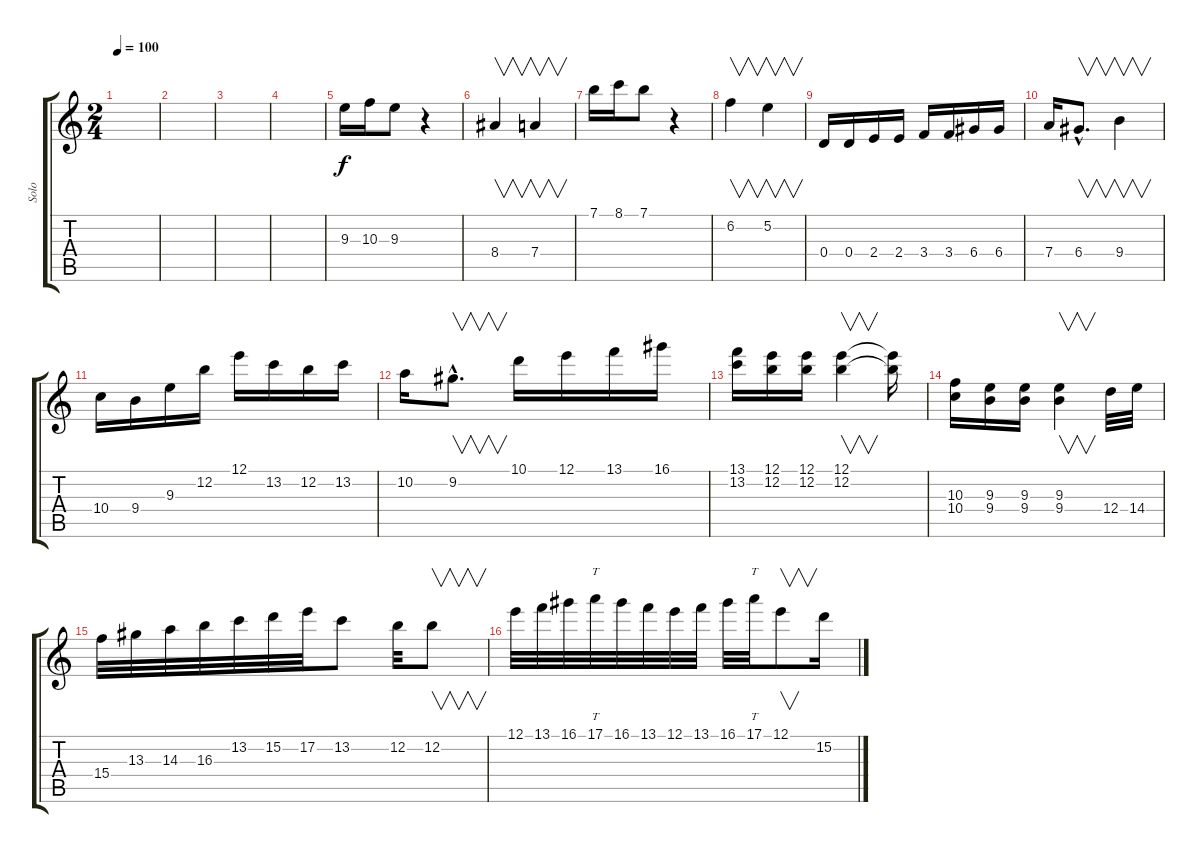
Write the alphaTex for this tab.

\track ("Solo" "Solo") {instrument distortionguitar}
\staff {score tabs}
\tuning (E4 B3 G3 D3 A2 D2) {hide}
\ts (2 4)
\tempo 100
\clef g2
\ks c
|
|
|
|
9.3.16 10.3.16 9.3.8 r.4 |
8.4.4{v} 7.4.4{v} |
7.1.16 8.1.16 7.1.8 r.4 |
6.2.4{v} 5.2.4{v} |
0.4.16 0.4.16 2.4.16 2.4.16 3.4.16 3.4.16 6.4.16 6.4.16 |
7.4.16 6.4{hac}.8{v d} 9.4.4{v} |
10.4.16 9.4.16 9.3.16 12.2.16 12.1.16 13.2.16 12.2.16 13.2.16 |
10.2.16 9.2{hac}.8{v d} 10.1.16 12.1.16 13.1.16 16.1.16 |
(13.1 13.2).16 (12.1 12.2).16 (12.1 12.2).16 (12.1 12.2).4{v} (12.1{t} 12.2{t}).16 |
(10.3 10.4).16 (9.3 9.4).16 (9.3 9.4).16 (9.3 9.4).4{v} 12.4.32 14.4.32 |
15.4.32 13.3.32 14.3.32 16.3.32 13.2.32 15.2.32 17.2.32 13.2.8 12.2.32 12.2.8{v} |
12.1.32 13.1.32 16.1.32 17.1.32{tt} 16.1.32 13.1.32 12.1.32 13.1.32 16.1.32 17.1.32{tt} 12.1.8{v} 15.2.16
